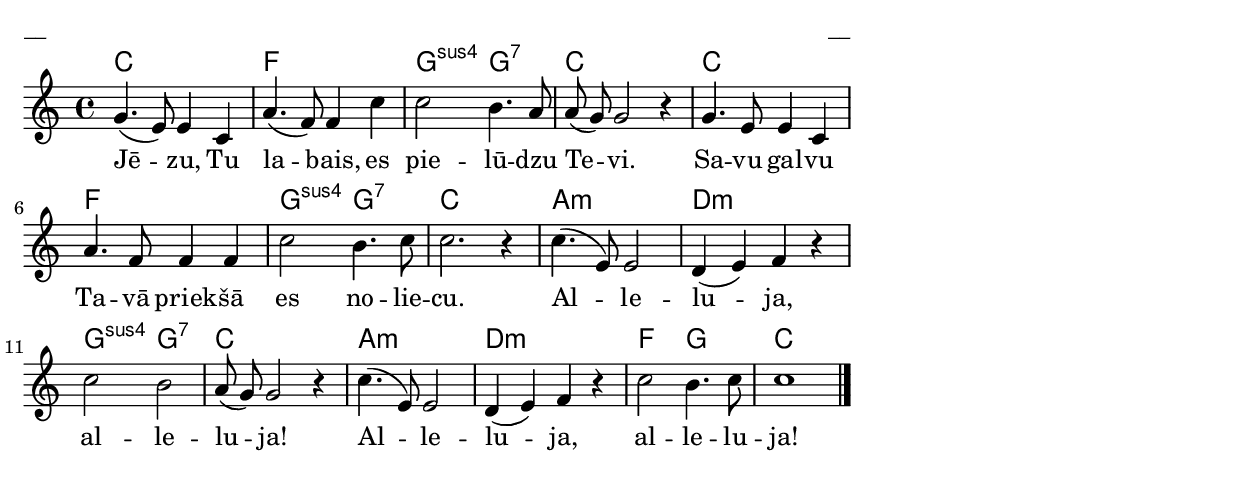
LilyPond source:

\version "2.13.18"


\paper {
line-width = 14\cm
left-margin = 0.4\cm
between-system-padding = 0.1\cm
between-system-space = 0.1\cm
}

\layout {
indent = #0
ragged-last = ##f
}

chordsA = \chordmode {
c1 f g2:sus4 g:7 c1 c f g2:sus4 g:7 c1 a:min d:min g2:sus4 g:7 c1 a:min d:min f2 g c1
}

voiceA = \relative c''{
\clef "treble"
\key c \major
\time 4/4

g4. (e8) e4 c | a'4. (f8) f4 c' | c2 b4. a8 | a (g) g2 r4 | g4. e8 e4 c | a'4. f8 f4 f | c'2 b4. c8 | c2. r4 |
c4. (e,8) e2 | d4 (e) f r | c'2 b | a8 (g) g2 r4 | c4. (e,8) e2 | d4 (e) f r | c'2 b4. c8 | c1 \bar"|."
}

lyricA = \lyricmode {
Jē -- zu, Tu la -- bais, es pie -- lū -- dzu Te -- vi. Sa -- vu gal -- vu Ta -- vā priek -- šā es no -- lie -- cu.
Al -- le -- lu -- ja, al -- le -- lu -- ja! Al -- le -- lu -- ja, al -- le -- lu -- ja!
}


fullScore = <<
\new ChordNames { \chordsA }
\new Staff {
<<
\new Voice = "voiceA" { \oneVoice \autoBeamOff \voiceA }
\lyricsto "voiceA" \new Lyrics \lyricA
>>
}
>>


\score {
\fullScore
\header { piece = "__" opus = "__" }
}
\markup { \with-color #(x11-color 'white) \sans \smaller "aaa" }
\score {
\unfoldRepeats
\fullScore
\midi {
\context { \Staff \remove "Staff_performer" }
\context { \Voice \consists "Staff_performer" }
}
}